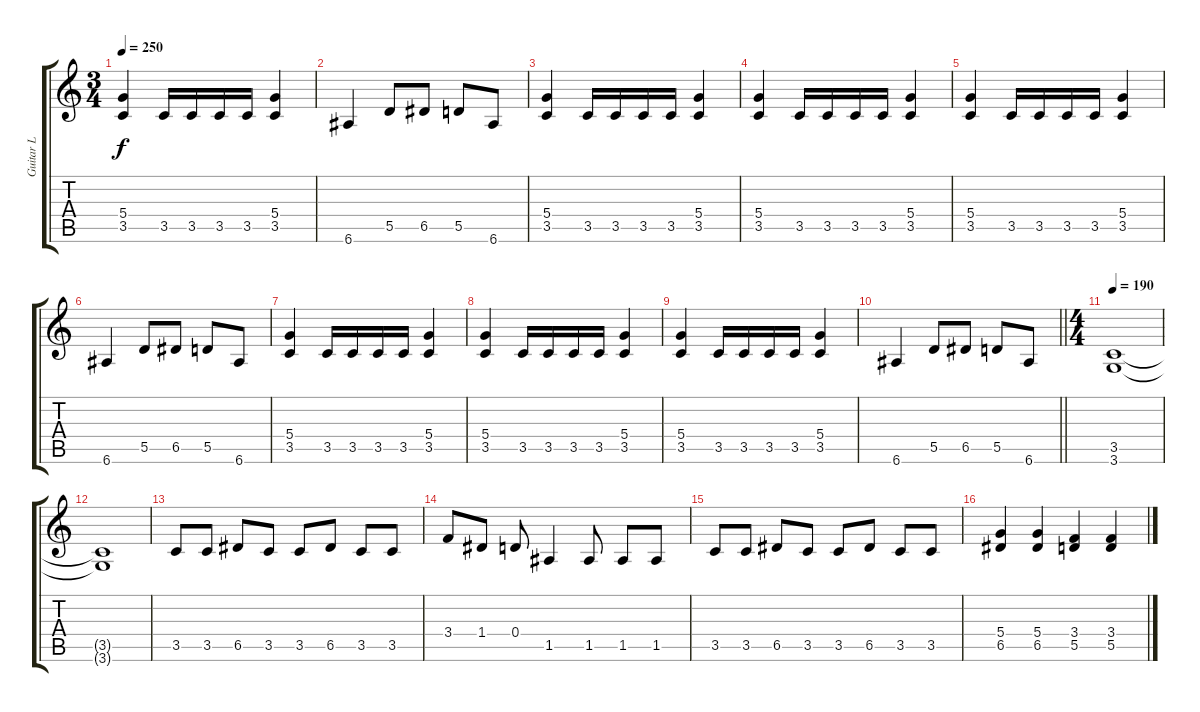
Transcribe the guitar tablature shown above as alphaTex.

\track ("Guitar L" "Guitar L") {instrument distortionguitar}
\staff {score tabs}
\tuning (E4 B3 G3 D3 A2 E2) {hide}
\ts (3 4)
\tempo 250
\clef g2
\ks c
(5.4 3.5).4{dy f} 3.5.16 3.5.16 3.5.16 3.5.16 (5.4 3.5).4 |
6.6.4 5.5.8 6.5.8 5.5.8 6.6.8 |
(5.4 3.5).4 3.5.16 3.5.16 3.5.16 3.5.16 (5.4 3.5).4 |
(5.4 3.5).4 3.5.16 3.5.16 3.5.16 3.5.16 (5.4 3.5).4 |
(5.4 3.5).4 3.5.16 3.5.16 3.5.16 3.5.16 (5.4 3.5).4 |
6.6.4 5.5.8 6.5.8 5.5.8 6.6.8 |
(5.4 3.5).4 3.5.16 3.5.16 3.5.16 3.5.16 (5.4 3.5).4 |
(5.4 3.5).4 3.5.16 3.5.16 3.5.16 3.5.16 (5.4 3.5).4 |
(5.4 3.5).4 3.5.16 3.5.16 3.5.16 3.5.16 (5.4 3.5).4 |
\barLineRight lightlight
6.6.4 5.5.8 6.5.8 5.5.8 6.6.8 |
\ts (4 4)
\tempo 190
(3.5 3.6).1 |
(3.5{t} 3.6{t}).1 |
3.5.8 3.5.8 6.5.8 3.5.8 3.5.8 6.5.8 3.5.8 3.5.8 |
3.4.8 1.4.8 0.4.8 1.5.4 1.5.8 1.5.8 1.5.8 |
3.5.8 3.5.8 6.5.8 3.5.8 3.5.8 6.5.8 3.5.8 3.5.8 |
(5.4 6.5).4 (5.4 6.5).4 (3.4 5.5).4 (3.4 5.5).4
